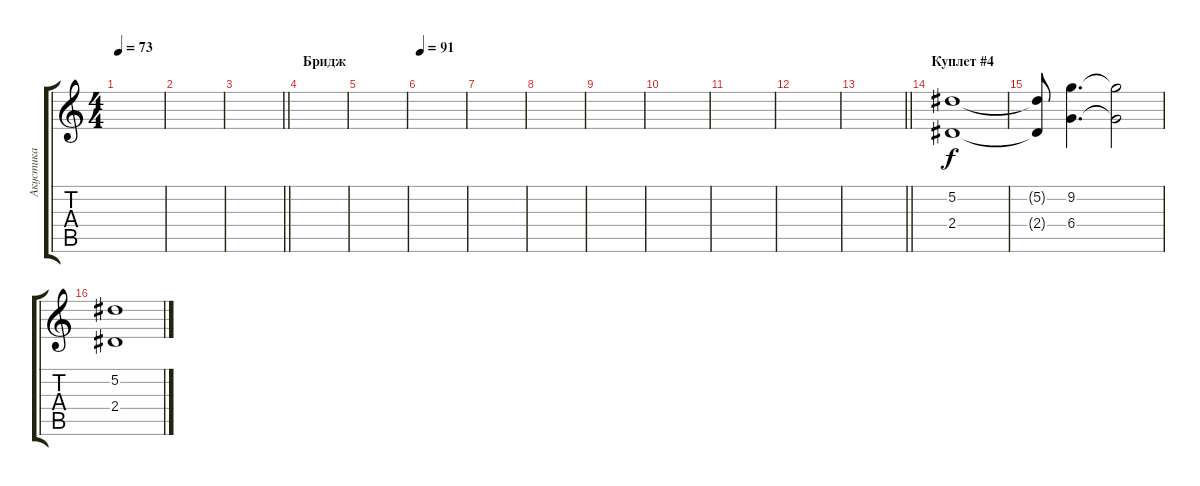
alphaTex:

\track ("Акустика" "Акустика") {instrument acousticguitarsteel}
\staff {score tabs}
\tuning (Eb4 Bb3 Gb3 Db3 Ab2 Eb2) {hide}
\ts (4 4)
\tempo 73
\clef g2
\ks c
|
|
\barLineRight lightlight
|
\section ("" "Бридж")
|
|
\tempo 91
|
|
|
|
|
|
|
\barLineRight lightlight
|
\section ("" "Куплет #4")
(5.2 2.4).1{volume 10 instrument choiraahs} |
(5.2{t} 2.4{t}).8 (9.2 6.4).4{d} (9.2{t} 6.4{t}).2 |
(5.2 2.4).1
